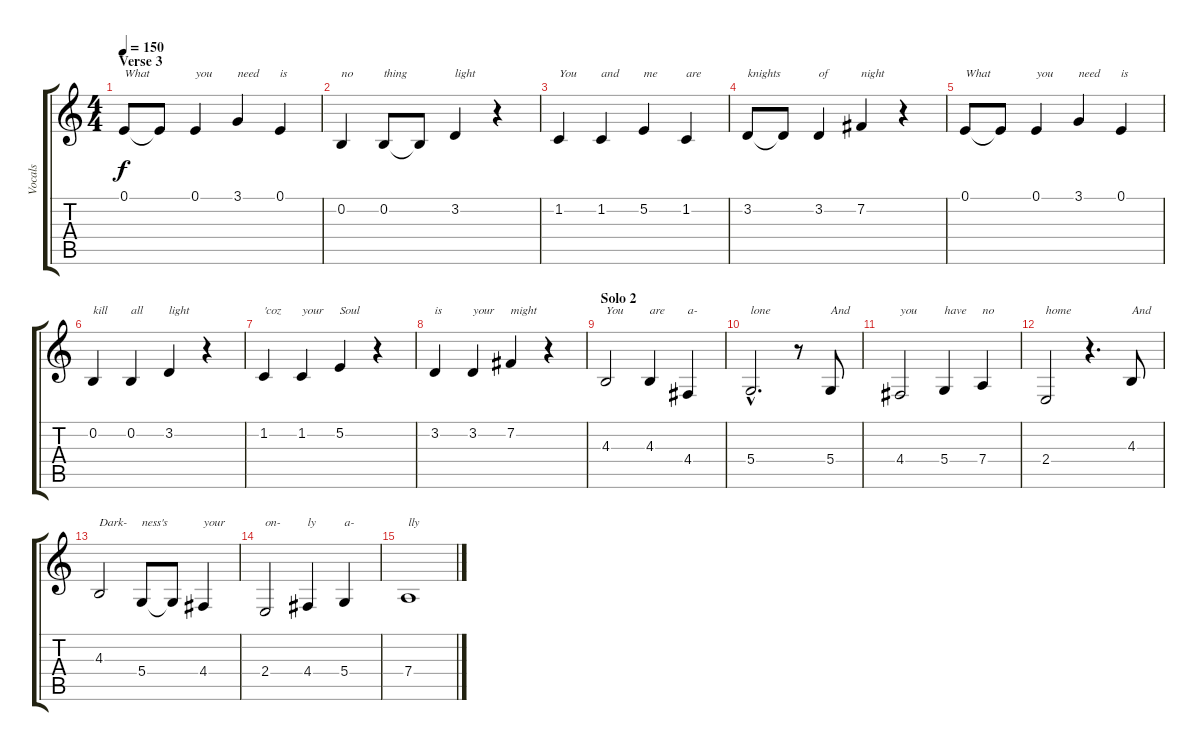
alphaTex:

\track ("Vocals" "Vocals") {instrument brightacousticpiano}
\staff {score tabs}
\tuning (E4 B3 G3 D3 A2 E2) {hide}
\ts (4 4)
\section ("" "Verse 3")
\tempo 150
\clef g2
\ks c
0.1.8{txt "What" dy f} 0.1{t}.8 0.1.4{txt "you"} 3.1.4{txt "need"} 0.1.4{txt "is"} |
0.2.4{txt "no"} 0.2.8{txt "thing"} 0.2{t}.8 3.2.4{txt "light"} r.4 |
1.2.4{txt "You"} 1.2.4{txt "and"} 5.2.4{txt "me"} 1.2.4{txt "are"} |
3.2.8{txt "knights"} 3.2{t}.8 3.2.4{txt "of"} 7.2.4{txt "night"} r.4 |
0.1.8{txt "What"} 0.1{t}.8 0.1.4{txt "you"} 3.1.4{txt "need"} 0.1.4{txt "is"} |
0.2.4{txt "kill"} 0.2.4{txt "all"} 3.2.4{txt "light"} r.4 |
1.2.4{txt "'coz"} 1.2.4{txt "your"} 5.2.4{txt "Soul"} r.4 |
3.2.4{txt "is"} 3.2.4{txt "your"} 7.2.4{txt "might"} r.4 |
\section ("" "Solo 2")
4.3.2{txt "You"} 4.3.4{txt "are"} 4.4.4{txt "a-"} |
5.4{hac}.2{d txt "lone"} r.8 5.4.8{txt "And"} |
4.4.2{txt "you"} 5.4.4{txt "have"} 7.4.4{txt "no"} |
2.4.2{txt "home"} r.4{d} 4.3.8{txt "And"} |
4.3.2{txt "Dark-"} 5.4.8{txt "ness's"} 5.4{t}.8 4.4.4{txt "your"} |
2.4.2{txt "on-"} 4.4.4{txt "ly"} 5.4.4{txt "a-"} |
7.4.1{txt "lly"}
